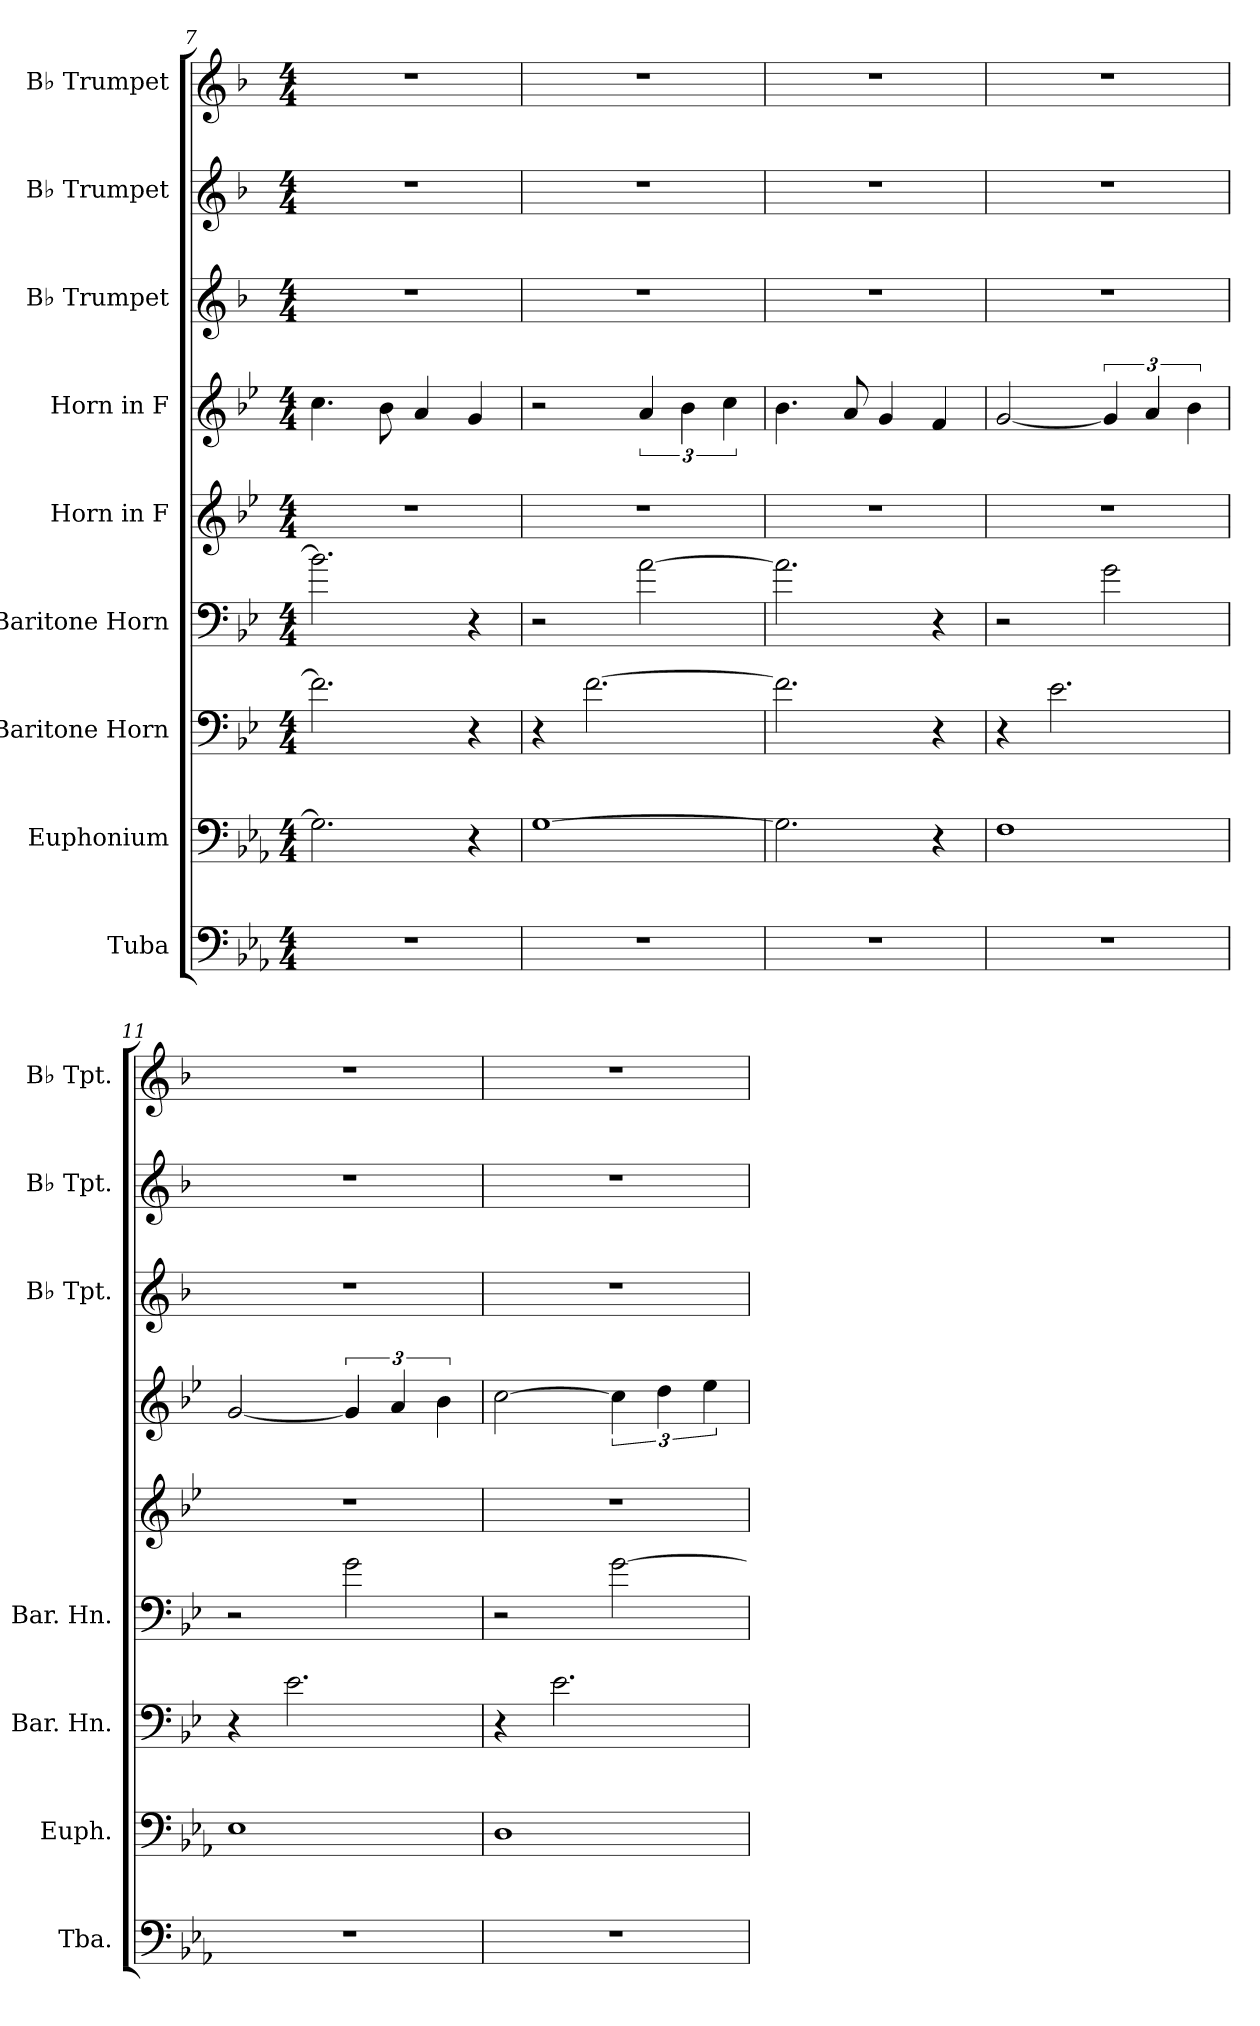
**kern	**kern	**kern	**kern	**kern	**kern	**kern	**kern	**kern
*part9	*part8	*part7	*part6	*part5	*part4	*part3	*part2	*part1
*staff9	*staff8	*staff7	*staff6	*staff5	*staff4	*staff3	*staff2	*staff1
*I"Tuba	*I"Euphonium	*I"Baritone Horn	*I"Baritone Horn	*I"Horn in F	*I"Horn in F	*I"B♭ Trumpet	*I"B♭ Trumpet	*I"B♭ Trumpet
*I'Tba.	*I'Euph.	*I'Bar. Hn.	*I'Bar. Hn.	*	*	*I'B♭ Tpt.	*I'B♭ Tpt.	*I'B♭ Tpt.
*clefF4	*clefF4	*clefF4	*clefF4	*clefG2	*clefG2	*clefG2	*clefG2	*clefG2
*	*	*ITrd4c7	*ITrd4c7	*ITrd4c7	*ITrd4c7	*ITrd1c2	*ITrd1c2	*ITrd1c2
*k[b-e-a-]	*k[b-e-a-]	*k[b-e-a-]	*k[b-e-a-]	*k[b-e-a-]	*k[b-e-a-]	*k[b-e-a-]	*k[b-e-a-]	*k[b-e-a-]
*M4/4	*M4/4	*M4/4	*M4/4	*M4/4	*M4/4	*M4/4	*M4/4	*M4/4
=7	=7	=7	=7	=7	=7	=7	=7	=7
1r	2.G\]	2.B-\]	2.e-\]	1r	4.f\	1r	1r	1r
.	.	.	.	.	8e-\	.	.	.
.	.	.	.	.	4d/	.	.	.
.	4r	4r	4r	.	4c/	.	.	.
!!LO:PB:g=z
=8	=8	=8	=8	=8	=8	=8	=8	=8
1r	[1G	4r	2r	1r	2r	1r	1r	1r
.	.	[2.B-\	.	.	.	.	.	.
.	.	.	[2d\	.	6d/	.	.	.
.	.	.	.	.	6e-\	.	.	.
.	.	.	.	.	6f\	.	.	.
=9	=9	=9	=9	=9	=9	=9	=9	=9
1r	2.G\]	2.B-\]	2.d\]	1r	4.e-\	1r	1r	1r
.	.	.	.	.	8d/	.	.	.
.	.	.	.	.	4c/	.	.	.
.	4r	4r	4r	.	4B-/	.	.	.
=10	=10	=10	=10	=10	=10	=10	=10	=10
1r	1F	4r	2r	1r	[2c/	1r	1r	1r
.	.	2.A-\	.	.	.	.	.	.
.	.	.	2c\	.	6c/]	.	.	.
.	.	.	.	.	6d/	.	.	.
.	.	.	.	.	6e-\	.	.	.
=11	=11	=11	=11	=11	=11	=11	=11	=11
1r	1E-	4r	2r	1r	[2c/	1r	1r	1r
.	.	2.A-\	.	.	.	.	.	.
.	.	.	2c\	.	6c/]	.	.	.
.	.	.	.	.	6d/	.	.	.
.	.	.	.	.	6e-\	.	.	.
=12	=12	=12	=12	=12	=12	=12	=12	=12
1r	1D	4r	2r	1r	[2f\	1r	1r	1r
.	.	2.A-\	.	.	.	.	.	.
.	.	.	[2c\	.	6f\]	.	.	.
.	.	.	.	.	6g\	.	.	.
.	.	.	.	.	6a-\	.	.	.
=	=	=	=	=	=	=	=	=
*-	*-	*-	*-	*-	*-	*-	*-	*-
